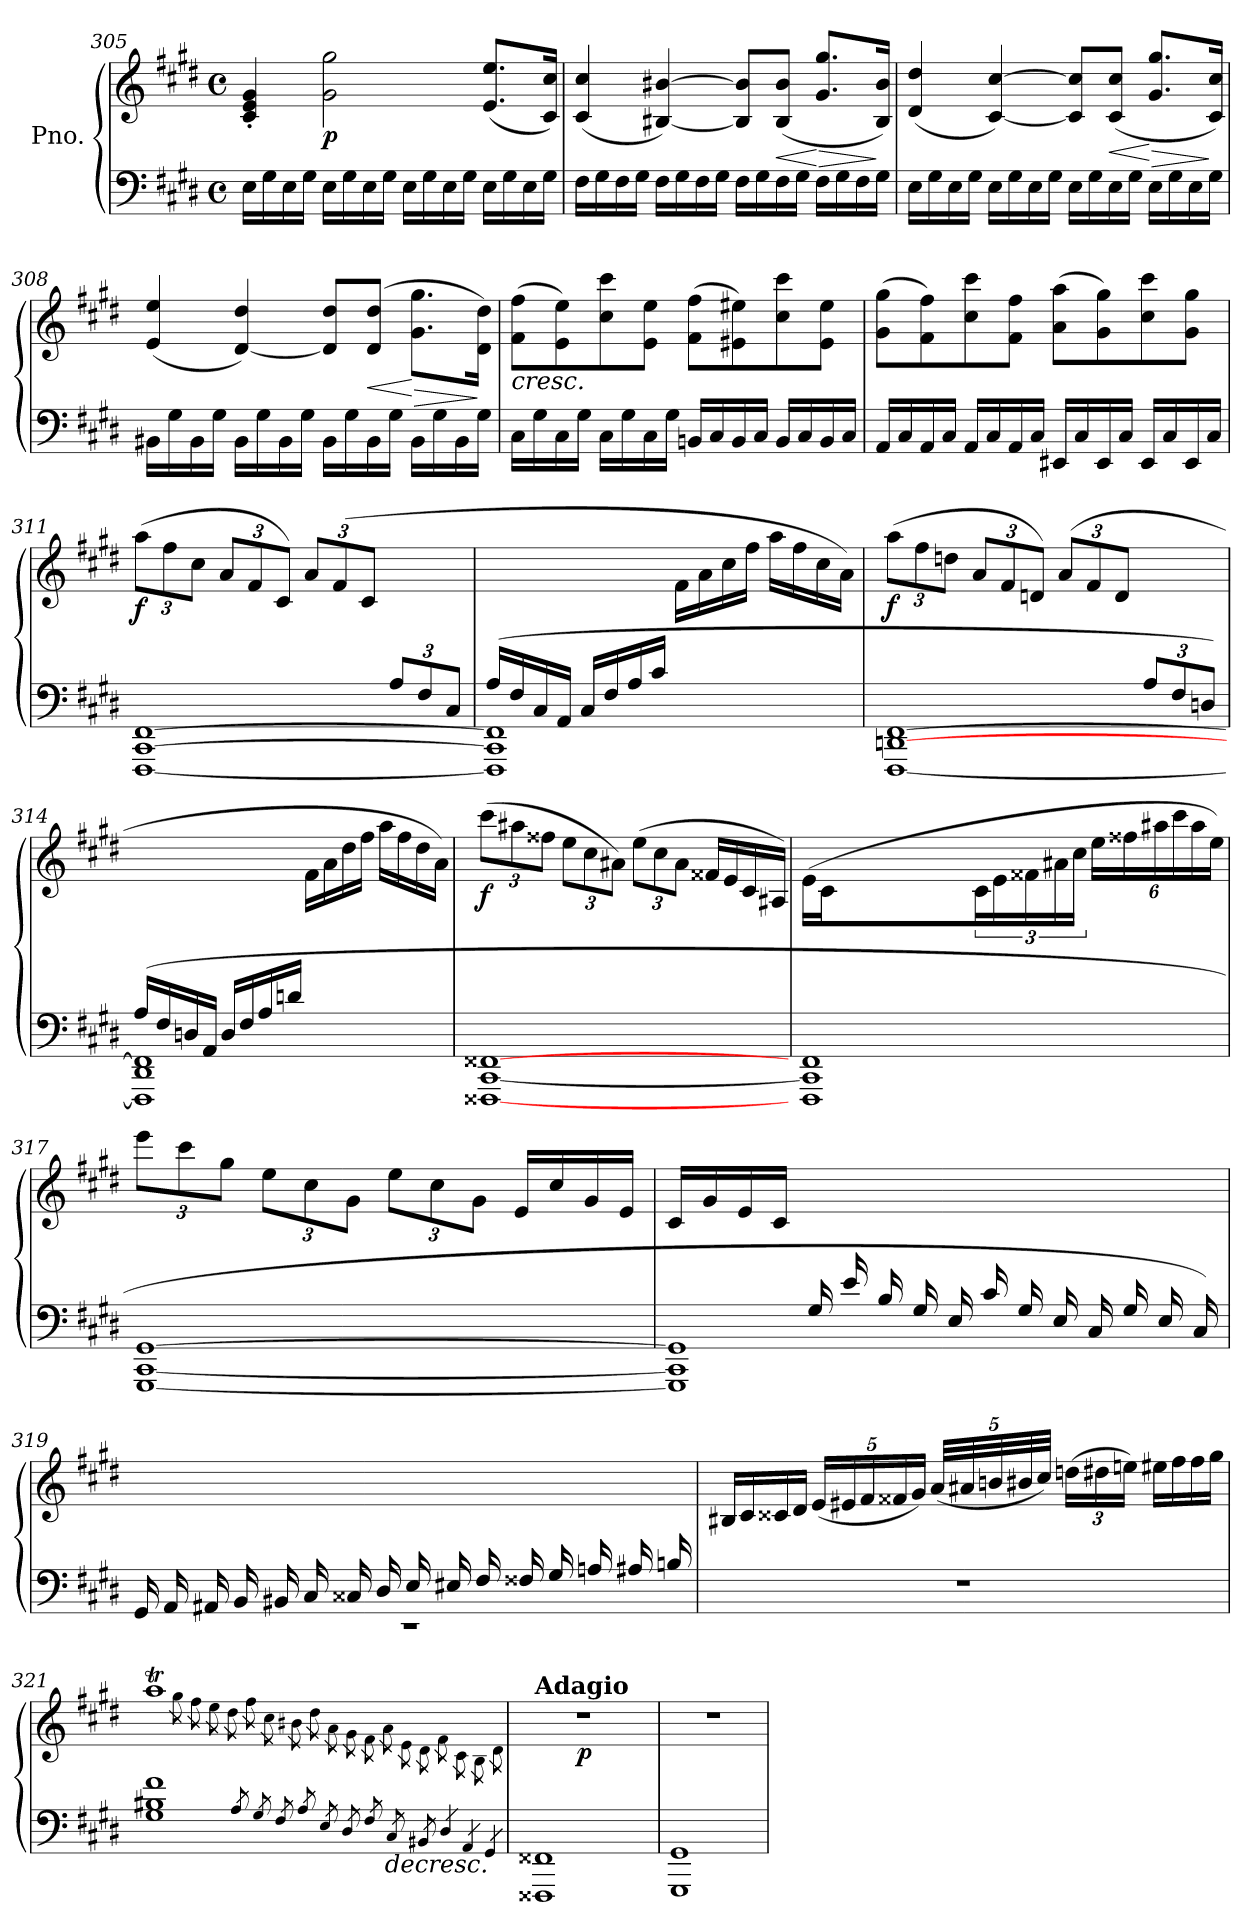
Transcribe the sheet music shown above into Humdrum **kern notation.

**kern	**kern	**dynam
*part1	*part1	*part1
*staff2	*staff1	*staff1/2
*I"Pno.	*	*
*clefF4	*clefG2	*
*k[f#c#g#d#]	*k[f#c#g#d#]	*
*E:	*E:	*
*M4/4	*M4/4	*
*met(c)	*met(c)	*
=305	=305	=305
16E\LL	4c#/'< 4e/'< 4g#/'<	.
16G#\	.	.
16E\	.	.
16G#\JJ	.	.
!	!	!LO:DY:b
16E\LL	2g#\ 2gg#\	p
16G#\	.	.
16E\	.	.
16G#\JJ	.	.
16E\LL	.	.
16G#\	.	.
16E\	.	.
16G#\JJ	.	.
16E\LL	(<8.e/ 8.ee/L	.
16G#\	.	.
16E\	.	.
16G#\JJ	16c#/ 16cc#/Jk)	.
=306	=306	=306
16F#\LL	(<4c#/ 4cc#/	.
16G#\	.	.
16F#\	.	.
16G#\JJ	.	.
16F#\LL	[4B#X/ [4b#X/)	.
16G#\	.	.
16F#\	.	.
16G#\JJ	.	.
16F#\LL	8B#/] 8b#/]L	.
16G#\	.	.
!	!	!LO:HP:b
16F#\	(<8B#/ 8b#/J	<
16G#\JJ	.	.
!	!	!LO:HP:n=1:b
16F#\LL	8.g#/ 8.gg#/L	[ >
16G#\	.	.
16F#\	.	.
16G#\JJ	16B#/ 16b#/Jk)	]
=307	=307	=307
16E\LL	(<4d#/ 4dd#/	.
16G#\	.	.
16E\	.	.
16G#\JJ	.	.
16E\LL	[4c#/ [4cc#/)	.
16G#\	.	.
16E\	.	.
16G#\JJ	.	.
16E\LL	8c#/] 8cc#/]L	.
16G#\	.	.
!	!	!LO:HP:b
16E\	(<8c#/ 8cc#/J	<
16G#\JJ	.	.
!	!	!LO:HP:n=1:b
16E\LL	8.g#/ 8.gg#/L	[ >
16G#\	.	.
16E\	.	.
16G#\JJ	16c#/ 16cc#/Jk)	]
!!LO:LB:g=z
=308	=308	=308
16BB#X\LL	(<4e/ 4ee/	.
16G#\	.	.
16BB#\	.	.
16G#\JJ	.	.
16BB#\LL	[4d#/ 4dd#/)	.
16G#\	.	.
16BB#\	.	.
16G#\JJ	.	.
16BB#\LL	8d#/] 8dd#/L	.
16G#\	.	.
!	!	!LO:HP:b
16BB#\	(8d#/ 8dd#/J	<
16G#\JJ	.	.
!	!	!LO:HP:n=1:b
16BB#\LL	8.g#\ 8.gg#\L	[ >
16G#\	.	.
16BB#\	.	.
16G#\JJ	16d#\ 16dd#\Jk)	]
=309	=309	=309
!	!LO:TX:b:i:t=cresc.	!
16C#\LL	(>8f#\ 8ff#\L	.
16G#\	.	.
16C#\	8e\ 8ee\)	.
16G#\JJ	.	.
16C#\LL	8cc#\ 8ccc#\	.
16G#\	.	.
16C#\	8e\ 8ee\J	.
16G#\JJ	.	.
16BBn/LL	(>8f#\ 8ff#\L	.
16C#/	.	.
16BB/	8e#X\ 8ee#X\)	.
16C#/JJ	.	.
16BB/LL	8cc#\ 8ccc#\	.
16C#/	.	.
16BB/	8e#\ 8ee#\J	.
16C#/JJ	.	.
=310	=310	=310
16AA/LL	(>8g#\ 8gg#\L	.
16C#/	.	.
16AA/	8f#\ 8ff#\)	.
16C#/JJ	.	.
16AA/LL	8cc#\ 8ccc#\	.
16C#/	.	.
16AA/	8f#\ 8ff#\J	.
16C#/JJ	.	.
16EE#X/LL	(>8a\ 8aa\L	.
16C#/	.	.
16EE#/	8g#\ 8gg#\)	.
16C#/JJ	.	.
16EE#/LL	8cc#\ 8ccc#\	.
16C#/	.	.
16EE#/	8g#\ 8gg#\J	.
16C#/JJ	.	.
=311	=311	=311
*^	*	*
!	!	!	!LO:DY:b
2.ryy	[1FFF# [1CC# [1FF#	(>12aa\L	f
.	.	12ff#\	.
.	.	12cc#\J	.
.	.	12a/L	.
.	.	12f#/	.
.	.	12c#/J)	.
.	.	12a/L	.
.	.	(>12f#/	.
.	.	12c#/J	.
12A/L	.	4ryy	.
12F#/	.	.	.
12C#/J)	.	.	.
!!LO:LB:g=z
=312	=312	=312	=312
(>16A/LL	1FFF#] 1CC#] 1FF#]	2ryy	.
16F#/	.	.	.
16C#/	.	.	.
16AA/JJ	.	.	.
16C#/LL	.	.	.
16F#/	.	.	.
16A/	.	.	.
16c#/JJ	.	.	.
2ryy	.	16f#\LL	.
.	.	16a\	.
.	.	16cc#\	.
.	.	16ff#\JJ	.
.	.	16aa\LL	.
.	.	16ff#\	.
.	.	16cc#\	.
.	.	16a\JJ)	.
=313	=313	=313	=313
!	!	!	!LO:DY:b
2.ryy	[1FFF# [1DDn [1FF#	(>12aa\L	f
.	.	12ff#\	.
.	.	12ddn\J	.
.	.	12a/L	.
.	.	12f#/	.
.	.	12dn/J)	.
.	.	(>12a/L	.
.	.	12f#/	.
.	.	12d/J	.
12A/L	.	4ryy	.
12F#/	.	.	.
12Dn/J)	.	.	.
=314	=314	=314	=314
(>16A/LL	1FFF#] 1DD# 1FF#]	2ryy	.
16F#/	.	.	.
16Dn/	.	.	.
16AA/JJ	.	.	.
16D/LL	.	.	.
16F#/	.	.	.
16A/	.	.	.
16dn/JJ	.	.	.
2ryy	.	16f#\LL	.
.	.	16a\	.
.	.	16dd#\	.
.	.	16ff#\JJ	.
.	.	16aa\LL	.
.	.	16ff#\	.
.	.	16dd#\	.
.	.	16a\JJ)	.
*v	*v	*	*
!!LO:LB:g=z
=315	=315	=315
!	!	!LO:DY:b
[1FFF##X [1CC# [1FF##X	(>12ccc#\L	f
.	12aa#X\	.
.	12ff##X\J	.
.	12ee\L	.
.	12cc#\	.
.	12a#X\J)	.
.	(>12ee\L	.
.	12cc#\	.
.	12a#\J	.
.	16f##X/LL	.
.	16e/	.
.	16c#/	.
.	16A#X/JJ)	.
=316	=316	=316
*^	*	*
8ryy	1FFF# 1CC#] 1FF#	(>16e/LL	.
.	.	16c#/	.
16A#X/	.	12%5ryy	.
16F##X/JJ	.	.	.
16E/LL	.	.	.
16C#/	.	.	.
16E/	.	.	.
16F##/JJ	.	.	.
24A#/LL	.	.	.
24%11ryy	.	24c#\	.
.	.	24e\	.
.	.	24f##X\	.
.	.	24a#X\	.
.	.	24cc#\JJ	.
.	.	24ee\LL	.
.	.	24ff##X\	.
.	.	24aa#X\	.
.	.	24ccc#\	.
.	.	24aa#\	.
.	.	24ee\JJ)	.
*v	*v	*	*
=317	=317	=317
[1GGG# [1CC# [1GG#	(>12eee\L	.
.	12ccc#\	.
.	12gg#\J	.
.	12ee\L	.
.	12cc#\	.
.	12g#\J	.
.	12ee\L	.
.	12cc#\	.
.	12g#\J	.
.	16e/LL	.
.	16cc#/	.
.	16g#/	.
.	16e/JJ	.
!!LO:PB:g=z
=318	=318	=318
*^	*	*
4ryy	1GGG#] 1CC#] 1GG#]	16c#/LL	.
.	.	16g#/	.
.	.	16e/	.
.	.	16c#/JJ	.
16G#/LL	.	2.ryy	.
16e/	.	.	.
16B/	.	.	.
16G#/JJ	.	.	.
16E/LL	.	.	.
16c#/	.	.	.
16G#/	.	.	.
16E/JJ	.	.	.
16C#/LL	.	.	.
16G#/	.	.	.
16E/	.	.	.
16C#/JJ)	.	.	.
=319	=319	=319	=319
16GG#/LL	1rEE	1ryy	.
16AA/	.	.	.
16AA#X/	.	.	.
16BB/JJ	.	.	.
16BB#X/LL	.	.	.
16C#/	.	.	.
16C##X/	.	.	.
16D#/JJ	.	.	.
16E/LL	.	.	.
16E#X/	.	.	.
16F#/	.	.	.
16F##X/JJ	.	.	.
16G#/LL	.	.	.
16An/	.	.	.
16A#X/	.	.	.
16Bn/JJ	.	.	.
*v	*v	*	*
=320	=320	=320
1r	16B#X/LL	.
.	16c#/	.
.	16c##X/	.
.	16d#/JJ	.
.	(<20e/LL	.
.	20e#X/	.
.	20f#/	.
.	20f##X/	.
.	20g#/JJ)	.
.	(<40a/LL	.
.	40a#X/	.
.	40bn/	.
.	40b#X/	.
.	40cc#/JJ)	.
.	(>24ddn\LL	.
.	24dd#X\	.
.	24een\JJ)	.
.	16ee#X\LL	.
.	16ff#\	.
.	16ff#\	.
.	16gg#\JJ	.
!!LO:LB:g=z
=321	=321	=321
*^	*	*
*	*^	*	*
1ryy	1G# 1B#X 1f#	2.ryy	1aaT	.
!	!	!LO:TX:b:i:t=decresc.	!	!
.	.	4ryy	.	.
.	.	.	8qgg#\L	.
.	.	.	8qff#\	.
.	.	.	8qee\	.
.	.	.	8qdd#\	.
.	.	.	8qff#\	.
.	.	.	8qcc#\	.
8qA/	.	.	8qb#X\	.
8qG#/	.	.	8qdd#\	.
8qF#/	.	.	8qa\	.
8qA/	.	.	8qg#\	.
8qE/	.	.	8qf#\	.
8qD#/	.	.	8qa\	.
8qF#/	.	.	8qe\	.
8qC#/	.	.	8qd#\	.
8qBB#X/J	.	.	8qf#\	.
4qD#/	.	.	8qc#\	.
4qAA/	.	.	8qB\	.
4qGG#/	.	.	8qd#\	.
=322	=322	=322	=322	=322
*	*	*	*^	*
!	!	!	!LO:TX:a:B:t=Adagio	!	!
*v	*v	*v	*	*	*
1FFF##X 1FF##X	1r	4ryy	.
!	!	!	!LO:DY:b
.	.	2.ryy	p
*	*v	*v	*
=323	=323	=323
1GGG# 1GG#	1r	.
=	=	=
*-	*-	*-
